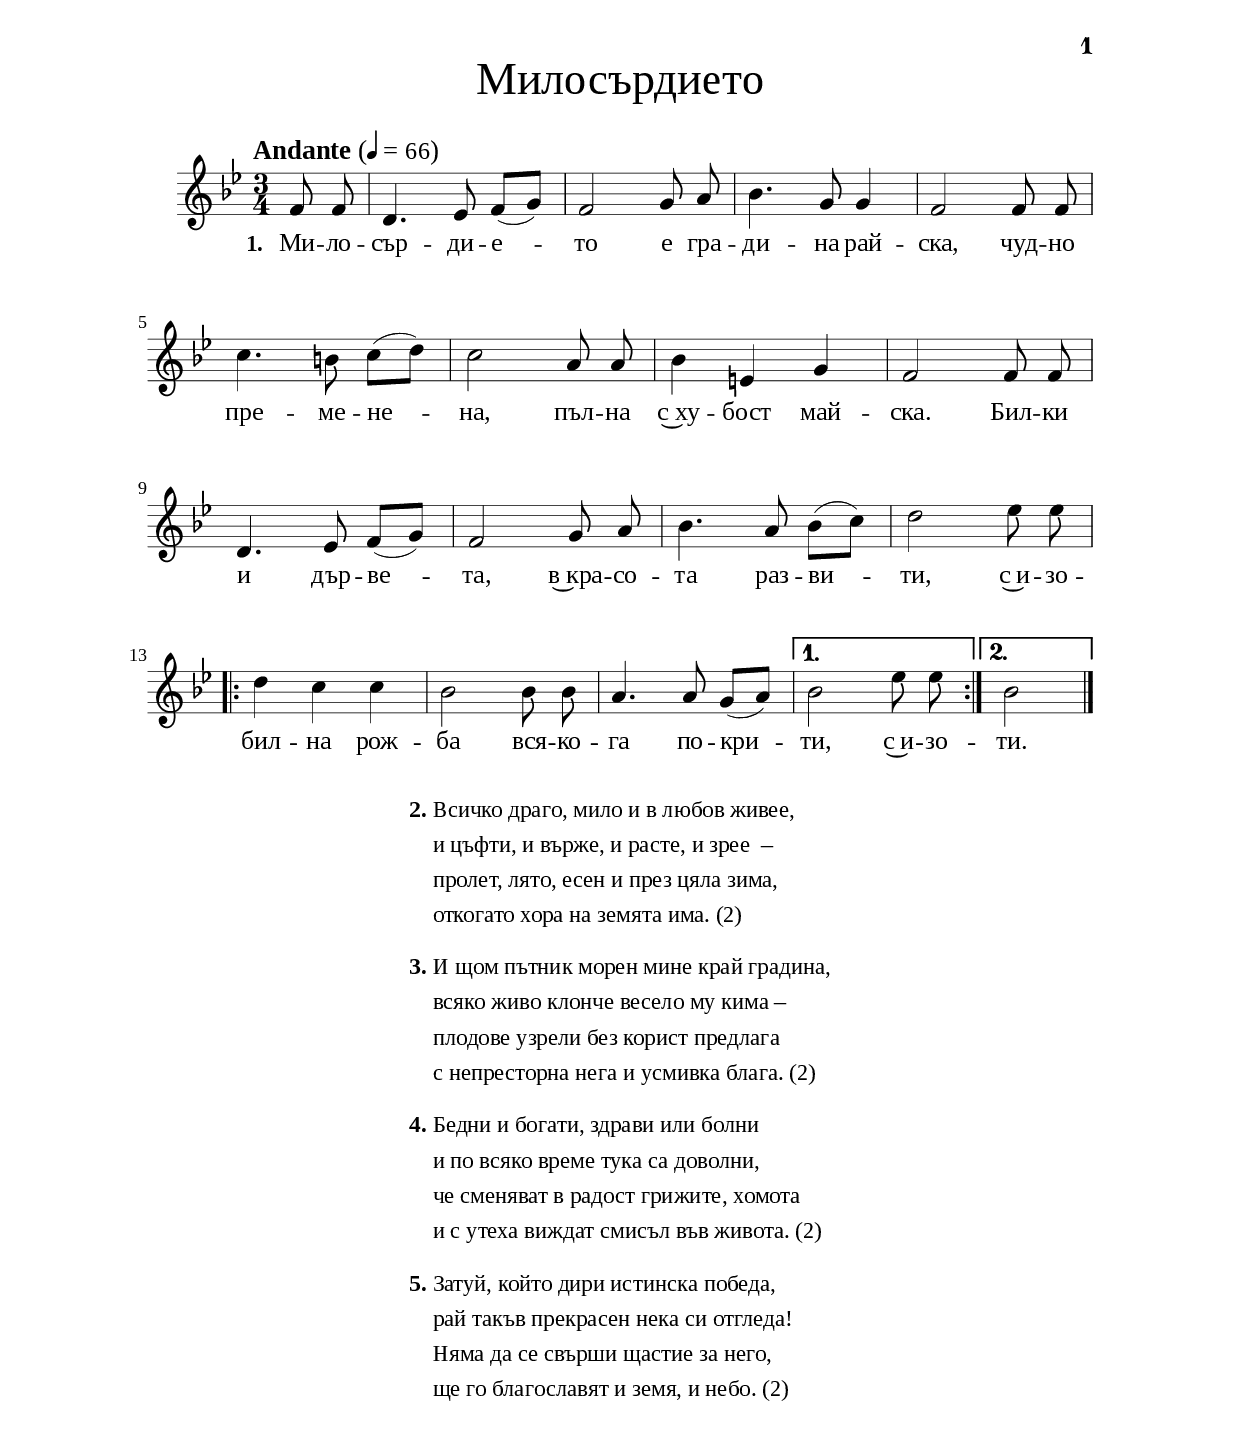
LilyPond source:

\version "2.24.4"

% include paper part and global functions
\include "include/globals.ily"

\bookpart {
  \label #'ref038
  \tocItem \markup "Милосърдието"
  \include "include/bookpart-paper.ily"
  \score {
    \include "include/score-layout.ily"

    \new Voice \absolute {
      \clef treble
      \key bes \major
      \time 3/4
      \tempoFunc "Andante" 4 "66"
      \autoBeamOff
      \partial 4
      \autoBeamOff
      f'8 f'8 | d'4. es'8 f' ([ g' ]) |  f'2 g'8 a' |  bes'4. g'8 g'4 |  f'2 f'8 f' \break |
      c''4. b'8 c'' ([ d'' ]) |c''2 a'8 a' | bes'4 e' g' | f'2 f'8 f' \break |
      d'4. es'8 f' ([ g' ]) | f'2 g'8 a' | bes'4. a'8 bes' ([ c'' ]) | d''2 es''8 es'' \break
      \repeat volta 2 {d''4 c'' c'' bes'2 bes'8 bes' | a'4. a'8 g' ( [a'] ) |}
      \alternative { { bes'2 es''8 es'' } {  bes'2 \bar "|." \break } }
    }


    \addlyrics {
      \set stanza = "1. " Ми -- ло -- сър -- ди -- е -- то е гра -- ди -- на рай --
      ска, чуд -- но пре -- ме -- не -- на, пъл -- на
      с~ху -- бост май -- ска. Бил -- ки и дър -- ве --
      та, в~кра -- со -- та раз -- ви -- ти, с~и -- зо
      -- бил -- на рож -- ба вся -- ко -- га по -- кри
      -- ти, с~и -- зо -- ти.
    }

    \header {
      title = \titleFunc #'ref_desc_2 "Милосърдието" "Milosărdieto"
    }

    \midi{}

  } % score

  \markup \abs-fontsize #11 \override #`(baseline-skip . ,bgCoupletBaselineSkip) {
    \fill-line {
      \column {
        \line {
          \bold "2."
          \column {
            "Всичко драго, мило и в любов живее,"
            "и цъфти, и върже, и расте, и зрее  –"
            "пролет, лято, есен и през цяла зима,"
            "откогато хора на земята има. (2)"

          }
        }
        \vspace #1
        \line {
          \bold "3."
          \column {
            "И щом пътник морен мине край градина,"
            "всяко живо клонче весело му кима –"
            "плодове узрели без корист предлага"
            "с непресторна нега и усмивка блага. (2)"
          }
        }
        \vspace #1
        \line {
          \bold "4."
          \column {
            "Бедни и богати, здрави или болни"
            "и по всяко време тука са доволни,"
            "че сменяват в радост грижите, хомота"
            "и с утеха виждат смисъл във живота. (2)"
          }
        }
        \vspace #1

        \line {
          \bold "5."
          \column {
            "Затуй, който дири истинска победа,"
            "рай такъв прекрасен нека си отгледа!"
            "Няма да се свърши щастие за него,"
            "ще го благославят и земя, и небо. (2)"
          }
        }
      }
    }
  }





} % bookpart
